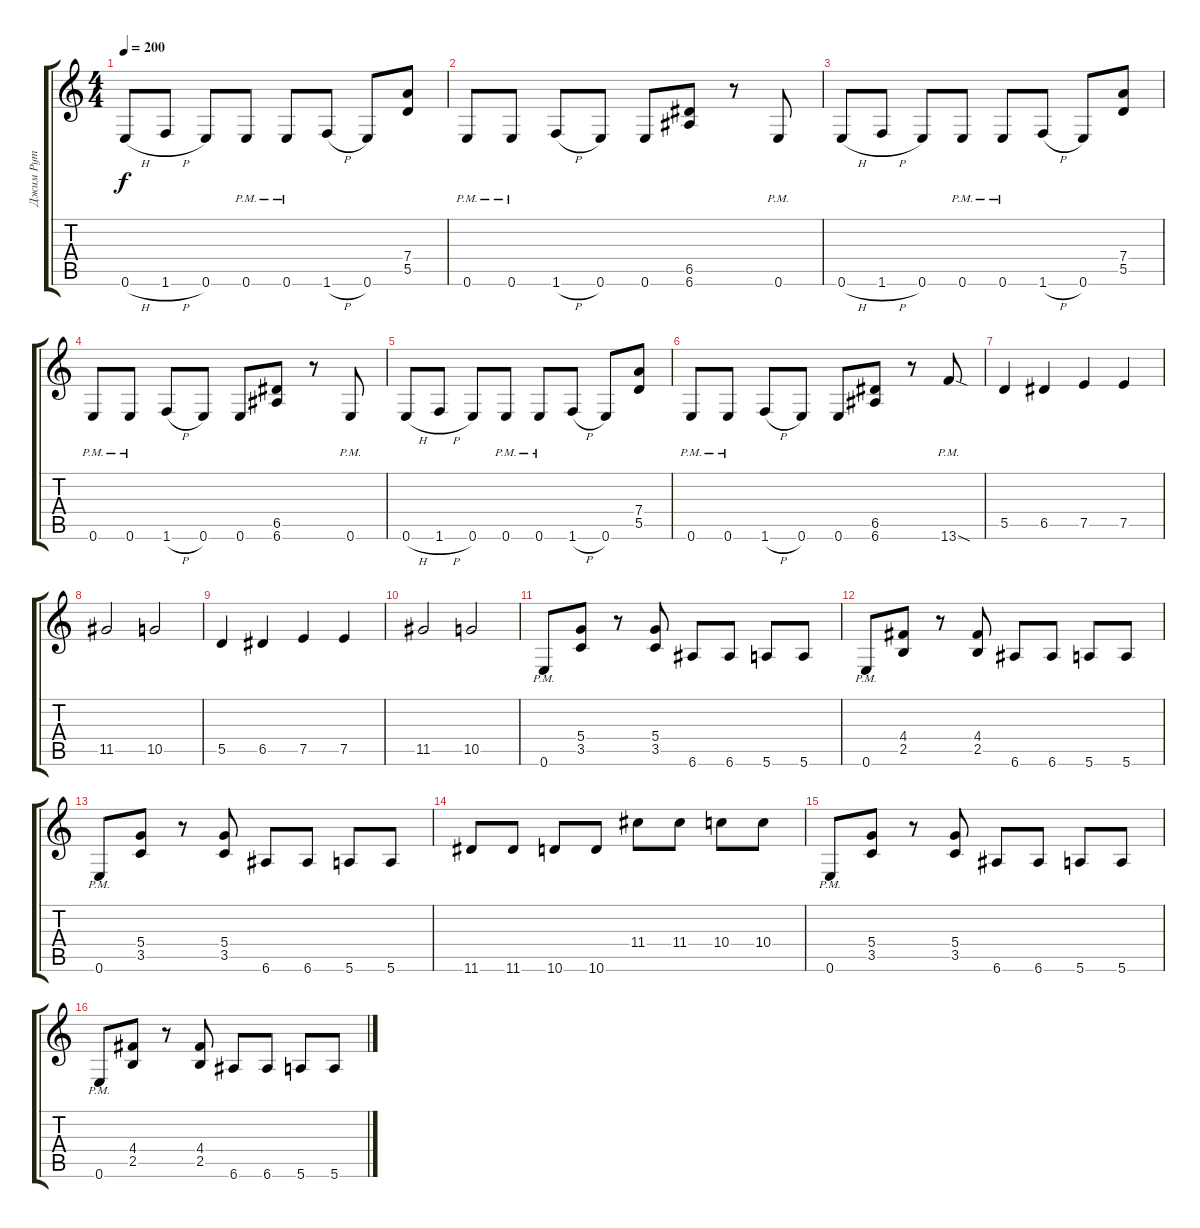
\track ("Джим Рут" "Джим Рут") {instrument distortionguitar}
\staff {score tabs}
\tuning (E4 B3 G3 D3 A2 E2) {hide}
\ts (4 4)
\tempo 200
\clef g2
\ks c
0.6{h}.8{dy f} 1.6{h}.8 0.6.8 0.6{pm}.8 0.6{pm}.8 1.6{h}.8 0.6.8 (7.4 5.5).8 |
0.6{pm}.8 0.6{pm}.8 1.6{h}.8 0.6.8 0.6.8 (6.5 6.6).8 r.8 0.6{pm}.8 |
0.6{h}.8 1.6{h}.8 0.6.8 0.6{pm}.8 0.6{pm}.8 1.6{h}.8 0.6.8 (7.4 5.5).8 |
0.6{pm}.8 0.6{pm}.8 1.6{h}.8 0.6.8 0.6.8 (6.5 6.6).8 r.8 0.6{pm}.8 |
0.6{h}.8 1.6{h}.8 0.6.8 0.6{pm}.8 0.6{pm}.8 1.6{h}.8 0.6.8 (7.4 5.5).8 |
0.6{pm}.8 0.6{pm}.8 1.6{h}.8 0.6.8 0.6.8 (6.5 6.6).8 r.8 13.6{sod pm}.8 |
5.5.4 6.5.4 7.5.4 7.5.4 |
11.5.2 10.5.2 |
5.5.4 6.5.4 7.5.4 7.5.4 |
11.5.2 10.5.2 |
0.6{pm}.8 (5.4 3.5).8 r.8 (5.4 3.5).8 6.6.8 6.6.8 5.6.8 5.6.8 |
0.6{pm}.8 (4.4 2.5).8 r.8 (4.4 2.5).8 6.6.8 6.6.8 5.6.8 5.6.8 |
0.6{pm}.8 (5.4 3.5).8 r.8 (5.4 3.5).8 6.6.8 6.6.8 5.6.8 5.6.8 |
11.6.8 11.6.8 10.6.8 10.6.8 11.4.8 11.4.8 10.4.8 10.4.8 |
0.6{pm}.8 (5.4 3.5).8 r.8 (5.4 3.5).8 6.6.8 6.6.8 5.6.8 5.6.8 |
0.6{pm}.8 (4.4 2.5).8 r.8 (4.4 2.5).8 6.6.8 6.6.8 5.6.8 5.6.8
